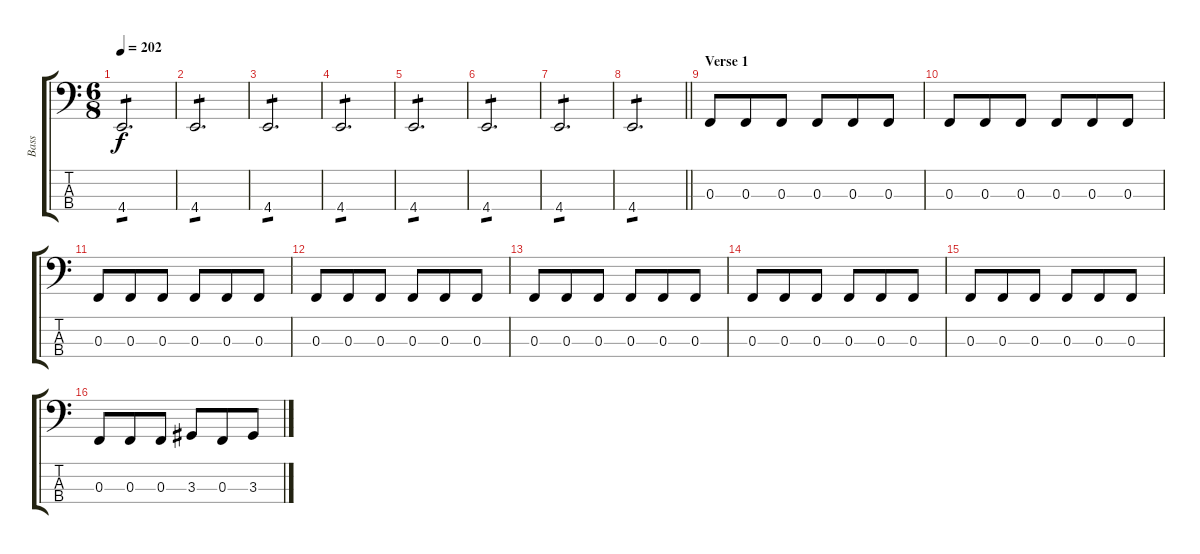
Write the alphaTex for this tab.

\track ("Bass" "Bass") {instrument electricbasspick}
\staff {score tabs}
\tuning (Eb2 Bb1 F1 C1) {hide}
\ts (6 8)
\tempo 202
\clef f4
\ks c
4.4.2{d tp 1 dy f} |
4.4.2{d tp 1} |
4.4.2{d tp 1} |
4.4.2{d tp 1} |
4.4.2{d tp 1} |
4.4.2{d tp 1} |
4.4.2{d tp 1} |
\barLineRight lightlight
4.4.2{d tp 1} |
\section ("" "Verse 1")
0.3.8 0.3.8 0.3.8 0.3.8 0.3.8 0.3.8 |
0.3.8 0.3.8 0.3.8 0.3.8 0.3.8 0.3.8 |
0.3.8 0.3.8 0.3.8 0.3.8 0.3.8 0.3.8 |
0.3.8 0.3.8 0.3.8 0.3.8 0.3.8 0.3.8 |
0.3.8 0.3.8 0.3.8 0.3.8 0.3.8 0.3.8 |
0.3.8 0.3.8 0.3.8 0.3.8 0.3.8 0.3.8 |
0.3.8 0.3.8 0.3.8 0.3.8 0.3.8 0.3.8 |
0.3.8 0.3.8 0.3.8 3.3.8 0.3.8 3.3.8
